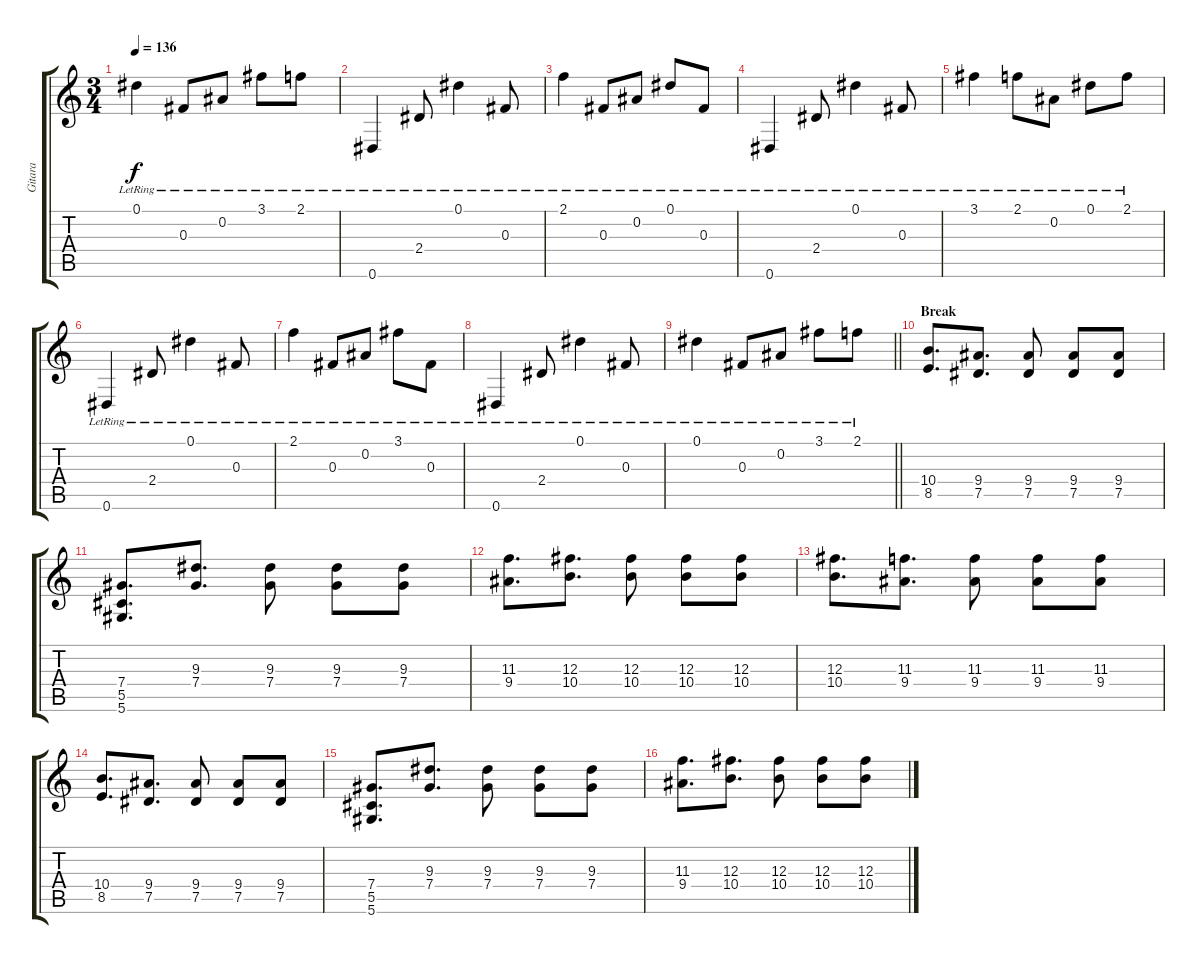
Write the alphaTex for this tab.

\track ("Gitara" "Gitara") {instrument distortionguitar}
\staff {score tabs}
\tuning (Eb4 Bb3 Gb3 Db3 Ab2 Eb2) {hide}
\ts (3 4)
\tempo 136
\clef g2
\ks c
0.1{lr}.4{dy f} 0.3{lr}.8 0.2{lr}.8 3.1{lr}.8 2.1{lr}.8 |
0.6{lr}.4 2.4{lr}.8 0.1{lr}.4 0.3{lr}.8 |
2.1{lr}.4 0.3{lr}.8 0.2{lr}.8 0.1{lr}.8 0.3{lr}.8 |
0.6{lr}.4 2.4{lr}.8 0.1{lr}.4 0.3{lr}.8 |
3.1{lr}.4 2.1{lr}.8 0.2{lr}.8 0.1{lr}.8 2.1{lr}.8 |
0.6{lr}.4 2.4{lr}.8 0.1{lr}.4 0.3{lr}.8 |
2.1{lr}.4 0.3{lr}.8 0.2{lr}.8 3.1{lr}.8 0.3{lr}.8 |
0.6{lr}.4 2.4{lr}.8 0.1{lr}.4 0.3{lr}.8 |
\barLineRight lightlight
0.1{lr}.4 0.3{lr}.8 0.2{lr}.8 3.1{lr}.8 2.1{lr}.8 |
\section ("" "Break")
(10.4 8.5).8{d volume 12 instrument overdrivenguitar} (9.4 7.5).8{d} (9.4 7.5).8 (9.4 7.5).8 (9.4 7.5).8 |
(7.4 5.5 5.6).8{d} (9.3 7.4).8{d} (9.3 7.4).8 (9.3 7.4).8 (9.3 7.4).8 |
(11.3 9.4).8{d} (12.3 10.4).8{d} (12.3 10.4).8 (12.3 10.4).8 (12.3 10.4).8 |
(12.3 10.4).8{d} (11.3 9.4).8{d} (11.3 9.4).8 (11.3 9.4).8 (11.3 9.4).8 |
(10.4 8.5).8{d} (9.4 7.5).8{d} (9.4 7.5).8 (9.4 7.5).8 (9.4 7.5).8 |
(7.4 5.5 5.6).8{d} (9.3 7.4).8{d} (9.3 7.4).8 (9.3 7.4).8 (9.3 7.4).8 |
(11.3 9.4).8{d} (12.3 10.4).8{d} (12.3 10.4).8 (12.3 10.4).8 (12.3 10.4).8
